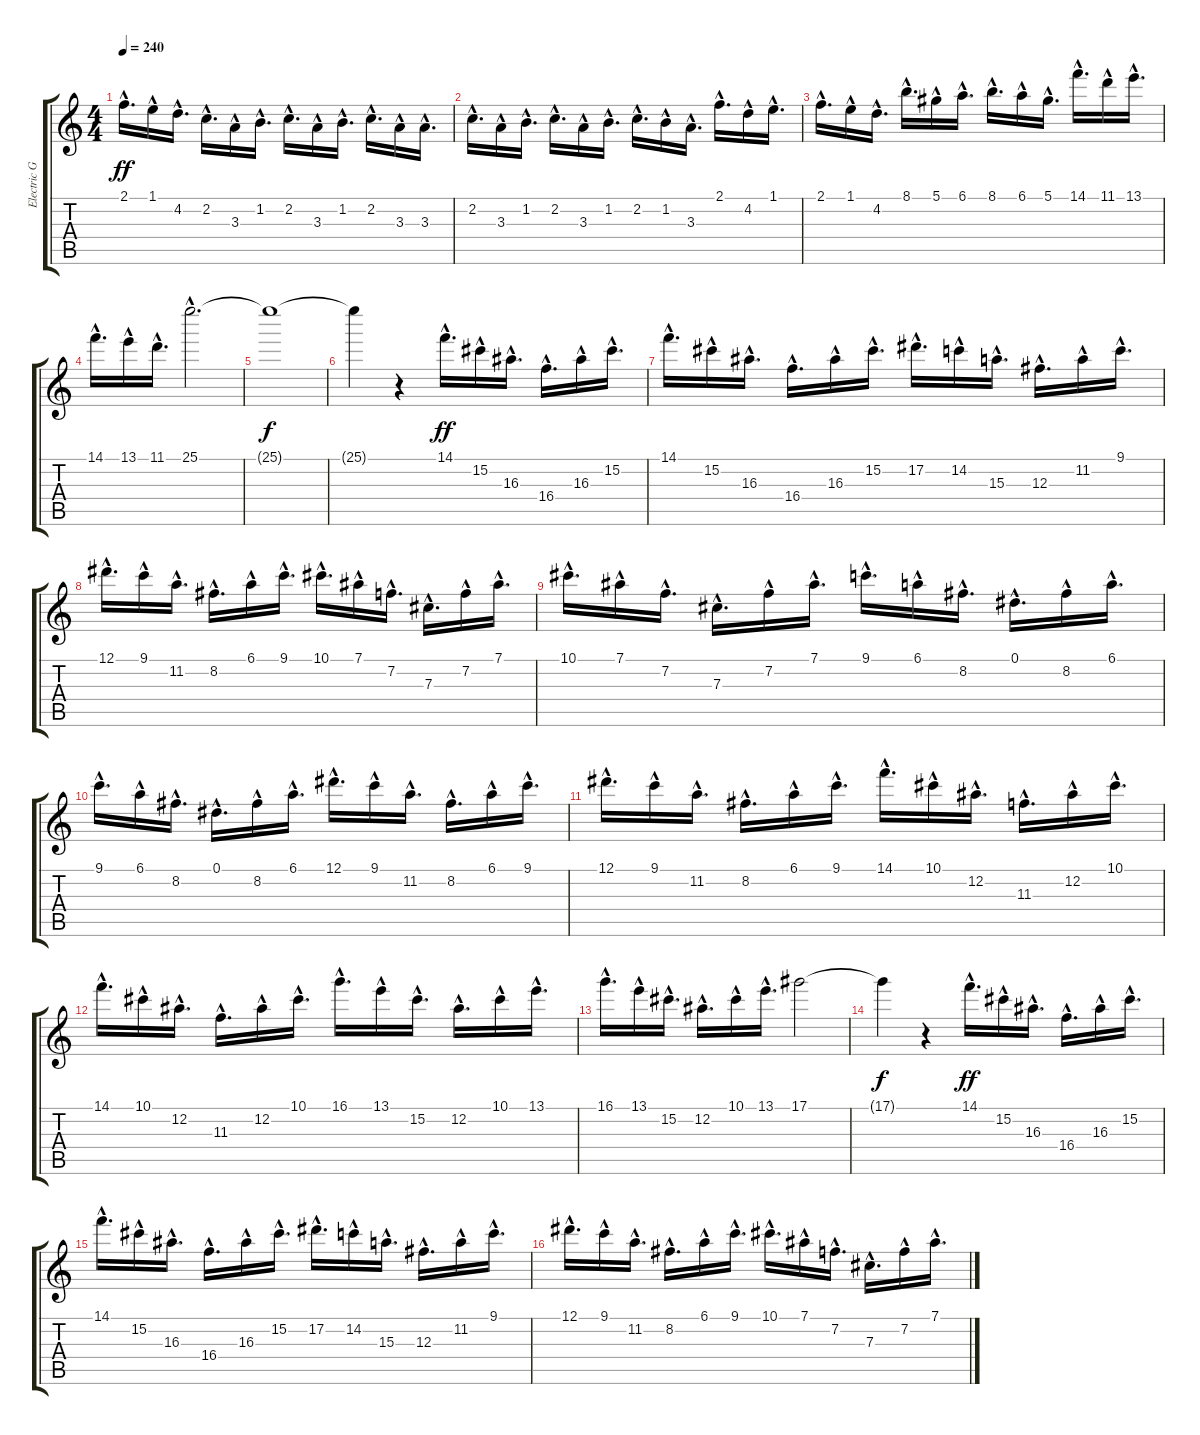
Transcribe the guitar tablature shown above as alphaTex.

\track ("Electric Guitar 1" "Electric G") {instrument distortionguitar}
\staff {score tabs}
\tuning (Eb4 Bb3 Gb3 Db3 Ab2 Eb2) {hide}
\ts (4 4)
\tempo 240
\clef g2
\ks c
2.1{hac}.16{d dy ff} 1.1{hac}.16 4.2{hac}.16{d} 2.2{hac}.16{d} 3.3{hac}.16 1.2{hac}.16{d} 2.2{hac}.16{d} 3.3{hac}.16 1.2{hac}.16{d} 2.2{hac}.16{d} 3.3{hac}.16 3.3{hac}.16{d} |
2.2{hac}.16{d} 3.3{hac}.16 1.2{hac}.16{d} 2.2{hac}.16{d} 3.3{hac}.16 1.2{hac}.16{d} 2.2{hac}.16{d} 1.2{hac}.16 3.3{hac}.16{d} 2.1{hac}.16{d} 4.2{hac}.16 1.1{hac}.16{d} |
2.1{hac}.16{d} 1.1{hac}.16 4.2{hac}.16{d} 8.1{hac}.16{d} 5.1{hac}.16 6.1{hac}.16{d} 8.1{hac}.16{d} 6.1{hac}.16 5.1{hac}.16{d} 14.1{hac}.16{d} 11.1{hac}.16 13.1{hac}.16{d} |
14.1{hac}.16{d} 13.1{hac}.16 11.1{hac}.16{d} 25.1{hac}.2{d} |
25.1{t}.1{dy f} |
25.1{t}.4 r.4 14.1{hac}.16{d dy ff} 15.2{hac}.16 16.3{hac}.16{d} 16.4{hac}.16{d} 16.3{hac}.16 15.2{hac}.16{d} |
14.1{hac}.16{d} 15.2{hac}.16 16.3{hac}.16{d} 16.4{hac}.16{d} 16.3{hac}.16 15.2{hac}.16{d} 17.2{hac}.16{d} 14.2{hac}.16 15.3{hac}.16{d} 12.3{hac}.16{d} 11.2{hac}.16 9.1{hac}.16{d} |
12.1{hac}.16{d} 9.1{hac}.16 11.2{hac}.16{d} 8.2{hac}.16{d} 6.1{hac}.16 9.1{hac}.16{d} 10.1{hac}.16{d} 7.1{hac}.16 7.2{hac}.16{d} 7.3{hac}.16{d} 7.2{hac}.16 7.1{hac}.16{d} |
10.1{hac}.16{d} 7.1{hac}.16 7.2{hac}.16{d} 7.3{hac}.16{d} 7.2{hac}.16 7.1{hac}.16{d} 9.1{hac}.16{d} 6.1{hac}.16 8.2{hac}.16{d} 0.1{hac}.16{d} 8.2{hac}.16 6.1{hac}.16{d} |
9.1{hac}.16{d} 6.1{hac}.16 8.2{hac}.16{d} 0.1{hac}.16{d} 8.2{hac}.16 6.1{hac}.16{d} 12.1{hac}.16{d} 9.1{hac}.16 11.2{hac}.16{d} 8.2{hac}.16{d} 6.1{hac}.16 9.1{hac}.16{d} |
12.1{hac}.16{d} 9.1{hac}.16 11.2{hac}.16{d} 8.2{hac}.16{d} 6.1{hac}.16 9.1{hac}.16{d} 14.1{hac}.16{d} 10.1{hac}.16 12.2{hac}.16{d} 11.3{hac}.16{d} 12.2{hac}.16 10.1{hac}.16{d} |
14.1{hac}.16{d} 10.1{hac}.16 12.2{hac}.16{d} 11.3{hac}.16{d} 12.2{hac}.16 10.1{hac}.16{d} 16.1{hac}.16{d} 13.1{hac}.16 15.2{hac}.16{d} 12.2{hac}.16{d} 10.1{hac}.16 13.1{hac}.16{d} |
16.1{hac}.16{d} 13.1{hac}.16 15.2{hac}.16{d} 12.2{hac}.16{d} 10.1{hac}.16 13.1{hac}.16{d} 17.1.2 |
17.1{t}.4{dy f} r.4 14.1{hac}.16{d dy ff} 15.2{hac}.16 16.3{hac}.16{d} 16.4{hac}.16{d} 16.3{hac}.16 15.2{hac}.16{d} |
14.1{hac}.16{d} 15.2{hac}.16 16.3{hac}.16{d} 16.4{hac}.16{d} 16.3{hac}.16 15.2{hac}.16{d} 17.2{hac}.16{d} 14.2{hac}.16 15.3{hac}.16{d} 12.3{hac}.16{d} 11.2{hac}.16 9.1{hac}.16{d} |
12.1{hac}.16{d} 9.1{hac}.16 11.2{hac}.16{d} 8.2{hac}.16{d} 6.1{hac}.16 9.1{hac}.16{d} 10.1{hac}.16{d} 7.1{hac}.16 7.2{hac}.16{d} 7.3{hac}.16{d} 7.2{hac}.16 7.1{hac}.16{d}
